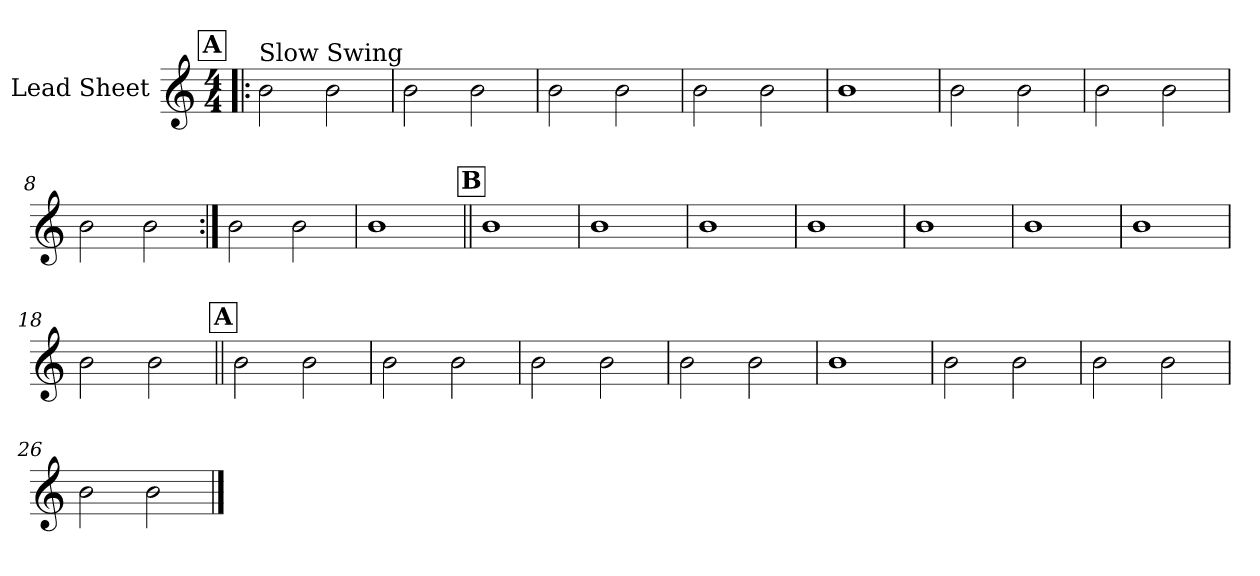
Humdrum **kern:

**kern
*part1
*staff1
*I"Lead Sheet
*clefG2
*k[]
*M4/4
!!LO:REH:place=s1:a:fs=14:t=A
=1!|:
!LO:TX:a:t=Slow Swing
2b\
2b\
=2
2b\
2b\
=3
2b\
2b\
=4
2b\
2b\
!!LO:LB:g=z
=5
1b
=6
2b\
2b\
=7
2b\
2b\
=8
2b\
2b\
!!LO:LB:g=z
=9:|!
2b\
2b\
=10
1b
!!LO:LB:g=z
!!LO:REH:place=s1:a:fs=14:t=B
=11||
1b
=12
1b
=13
1b
=14
1b
!!LO:LB:g=z
=15
1b
=16
1b
=17
1b
=18
2b\
2b\
!!LO:LB:g=z
!!LO:REH:place=s1:a:fs=14:t=A
=19||
2b\
2b\
=20
2b\
2b\
=21
2b\
2b\
=22
2b\
2b\
!!LO:LB:g=z
=23
1b
=24
2b\
2b\
=25
2b\
2b\
=26
2b\
2b\
==
*-
